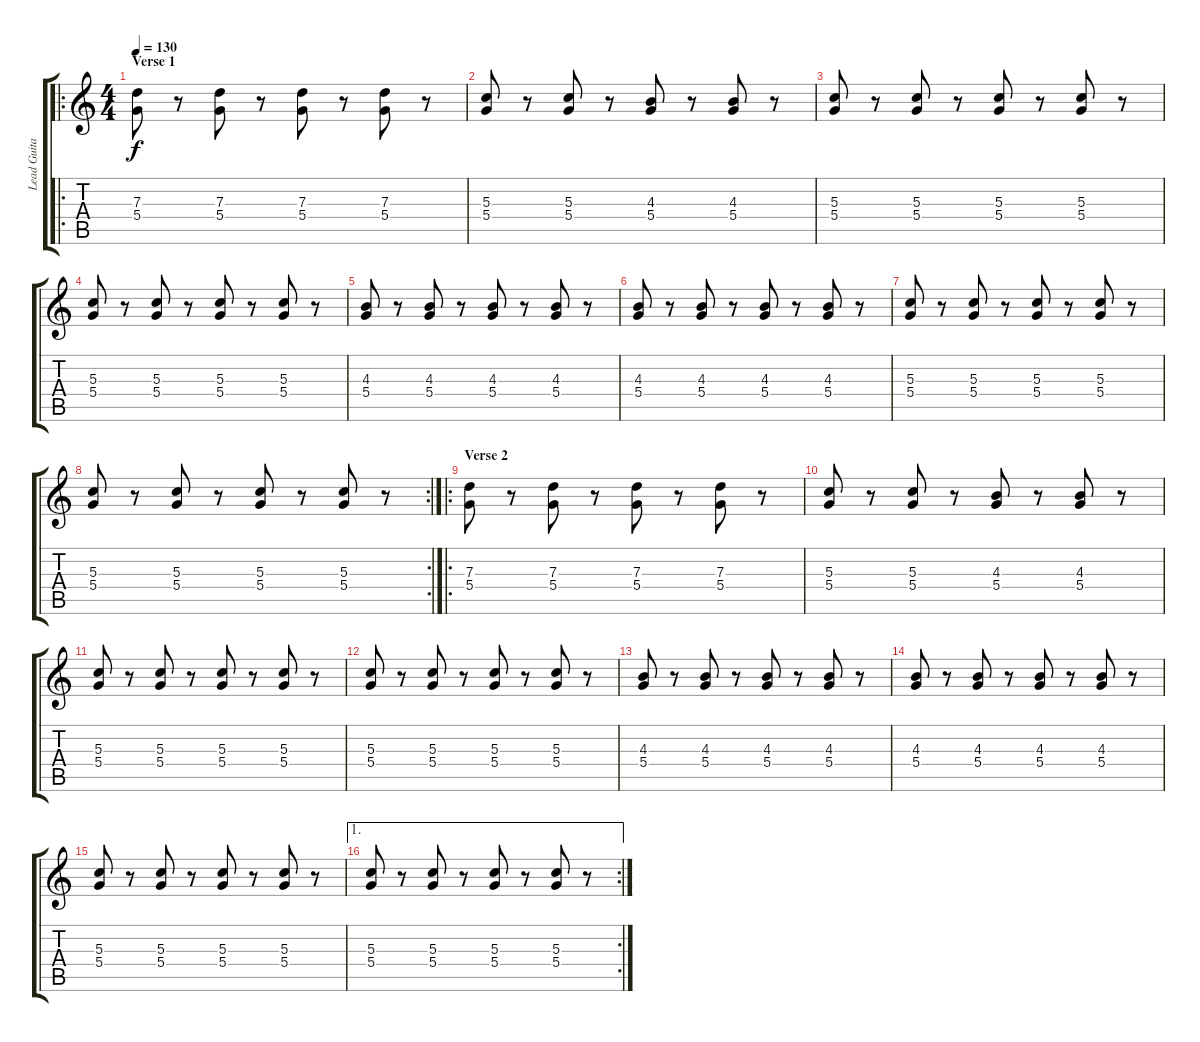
\track ("Lead Guitar" "Lead Guita") {instrument overdrivenguitar}
\staff {score tabs}
\tuning (E4 B3 G3 D3 A2 E2) {hide}
\ro
\ts (4 4)
\section ("" "Verse 1")
\tempo 130
\clef g2
\ks c
(7.3 5.4).8{dy f} r.8 (7.3 5.4).8 r.8 (7.3 5.4).8 r.8 (7.3 5.4).8 r.8 |
(5.3 5.4).8 r.8 (5.3 5.4).8 r.8 (4.3 5.4).8 r.8 (4.3 5.4).8 r.8 |
(5.3 5.4).8 r.8 (5.3 5.4).8 r.8 (5.3 5.4).8 r.8 (5.3 5.4).8 r.8 |
(5.3 5.4).8 r.8 (5.3 5.4).8 r.8 (5.3 5.4).8 r.8 (5.3 5.4).8 r.8 |
(4.3 5.4).8 r.8 (4.3 5.4).8 r.8 (4.3 5.4).8 r.8 (4.3 5.4).8 r.8 |
(4.3 5.4).8 r.8 (4.3 5.4).8 r.8 (4.3 5.4).8 r.8 (4.3 5.4).8 r.8 |
(5.3 5.4).8 r.8 (5.3 5.4).8 r.8 (5.3 5.4).8 r.8 (5.3 5.4).8 r.8 |
\rc 2
(5.3 5.4).8 r.8 (5.3 5.4).8 r.8 (5.3 5.4).8 r.8 (5.3 5.4).8 r.8 |
\ro
\section ("" "Verse 2")
(7.3 5.4).8 r.8 (7.3 5.4).8 r.8 (7.3 5.4).8 r.8 (7.3 5.4).8 r.8 |
(5.3 5.4).8 r.8 (5.3 5.4).8 r.8 (4.3 5.4).8 r.8 (4.3 5.4).8 r.8 |
(5.3 5.4).8 r.8 (5.3 5.4).8 r.8 (5.3 5.4).8 r.8 (5.3 5.4).8 r.8 |
(5.3 5.4).8 r.8 (5.3 5.4).8 r.8 (5.3 5.4).8 r.8 (5.3 5.4).8 r.8 |
(4.3 5.4).8 r.8 (4.3 5.4).8 r.8 (4.3 5.4).8 r.8 (4.3 5.4).8 r.8 |
(4.3 5.4).8 r.8 (4.3 5.4).8 r.8 (4.3 5.4).8 r.8 (4.3 5.4).8 r.8 |
(5.3 5.4).8 r.8 (5.3 5.4).8 r.8 (5.3 5.4).8 r.8 (5.3 5.4).8 r.8 |
\ae 1
\rc 2
(5.3 5.4).8 r.8 (5.3 5.4).8 r.8 (5.3 5.4).8 r.8 (5.3 5.4).8 r.8
